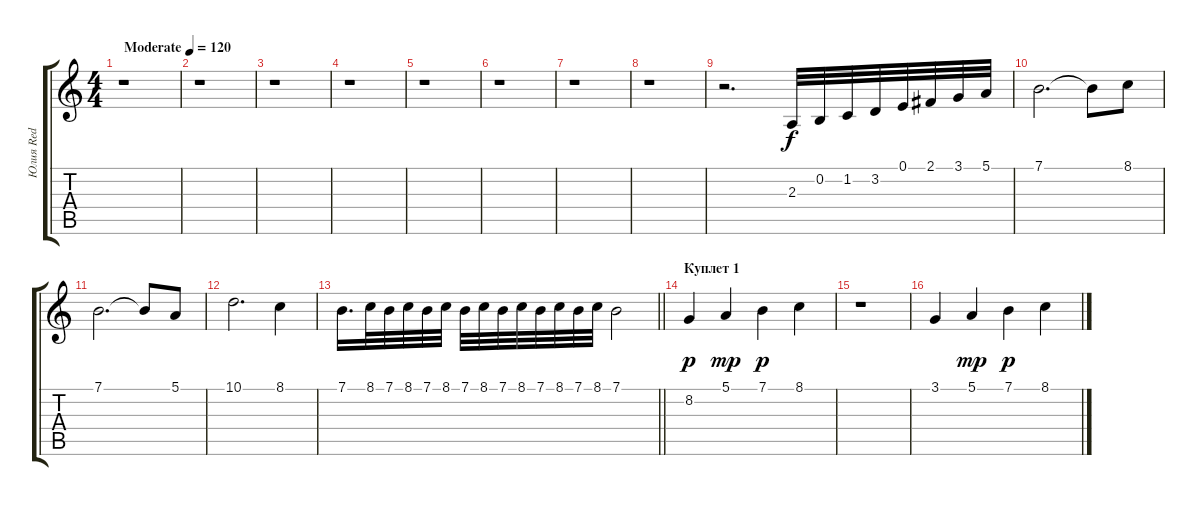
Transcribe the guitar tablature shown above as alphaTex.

\track ("Юлия Red" "Юлия Red") {instrument tremolostrings}
\staff {score tabs}
\tuning (E4 B3 G3 D3 A2 E2) {hide}
\ts (4 4)
\tempo (120 "Moderate")
\clef g2
\ks c
r.1{dy f instrument tremolostrings} |
r.1 |
r.1 |
r.1 |
r.1 |
r.1 |
r.1 |
r.1 |
r.2{d} 2.3.32 0.2.32 1.2.32 3.2.32 0.1.32 2.1.32 3.1.32 5.1.32 |
7.1.2{d} 7.1{t}.8 8.1.8 |
7.1.2{d} 7.1{t}.8 5.1.8 |
10.1.2{d} 8.1.4 |
\barLineRight lightlight
7.1.16{d} 8.1.32 7.1.32 8.1.32 7.1.32 8.1.32 7.1.32 8.1.32 7.1.32 8.1.32 7.1.32 8.1.32 7.1.32 8.1.32 7.1.2 |
\section ("" "Куплет 1")
8.2.4{dy p} 5.1.4{dy mp} 7.1.4{dy p} 8.1.4 |
r.1 |
3.1.4 5.1.4{dy mp} 7.1.4{dy p} 8.1.4
